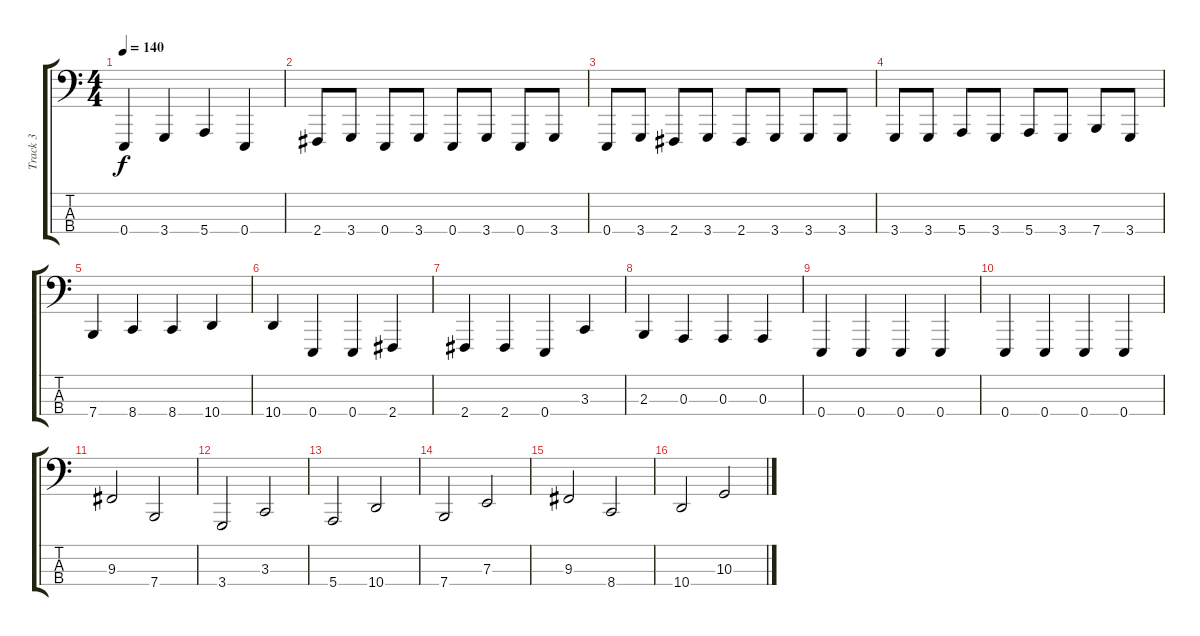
\track ("Track 3" "Track 3") {instrument cello}
\staff {score tabs}
\tuning (G2 D2 A1 E1) {hide}
\ts (4 4)
\tempo 140
\clef f4
\ks c
0.4.4{dy f} 3.4.4 5.4.4 0.4.4 |
2.4.8 3.4.8 0.4.8 3.4.8 0.4.8 3.4.8 0.4.8 3.4.8 |
0.4.8 3.4.8 2.4.8 3.4.8 2.4.8 3.4.8 3.4.8 3.4.8 |
3.4.8 3.4.8 5.4.8 3.4.8 5.4.8 3.4.8 7.4.8 3.4.8 |
7.4.4 8.4.4 8.4.4 10.4.4 |
10.4.4 0.4.4 0.4.4 2.4.4 |
2.4.4 2.4.4 0.4.4 3.3.4 |
2.3.4 0.3.4 0.3.4 0.3.4 |
0.4.4 0.4.4 0.4.4 0.4.4 |
0.4.4 0.4.4 0.4.4 0.4.4 |
9.3.2 7.4.2 |
3.4.2 3.3.2 |
5.4.2 10.4.2 |
7.4.2 7.3.2 |
9.3.2 8.4.2 |
10.4.2 10.3.2
